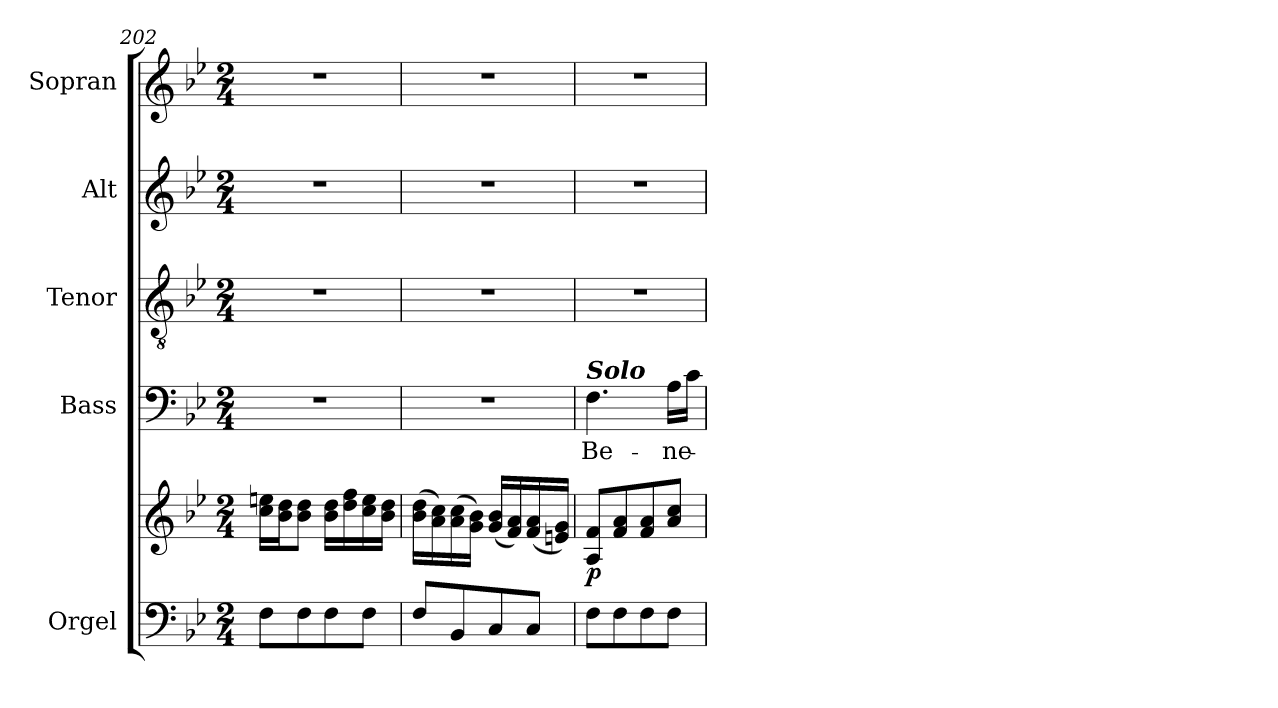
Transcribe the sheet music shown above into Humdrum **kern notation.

**kern	**kern	**dynam	**kern	**text	**kern	**kern	**kern
*part5	*part5	*part5	*part4	*part4	*part3	*part2	*part1
*staff6	*staff5	*staff5/6	*staff4	*staff4	*staff3	*staff2	*staff1
*I"Orgel	*	*	*I"Bass	*	*I"Tenor	*I"Alt	*I"Sopran
*I'Org.	*	*	*I'B.	*	*I'T.	*I'A.	*I'S.
*clefF4	*clefG2	*	*clefF4	*	*clefGv2	*clefG2	*clefG2
*k[b-e-]	*k[b-e-]	*	*k[b-e-]	*	*k[b-e-]	*k[b-e-]	*k[b-e-]
*B-:	*B-:	*	*B-:	*	*B-:	*B-:	*B-:
*M2/4	*M2/4	*	*M2/4	*	*M2/4	*M2/4	*M2/4
=202	=202	=202	=202	=202	=202	=202	=202
8F\L	16cc\ 16een\LL	.	2r	.	2r	2r	2r
.	16b-\ 16dd\J	.	.	.	.	.	.
8F\	8b-\ 8dd\J	.	.	.	.	.	.
8F\	16b-\ 16dd\LL	.	.	.	.	.	.
.	16dd\ 16ff\	.	.	.	.	.	.
8F\J	16cc\ 16ee\	.	.	.	.	.	.
.	16b-\ 16dd\JJ	.	.	.	.	.	.
=203	=203	=203	=203	=203	=203	=203	=203
8F/L	(>16b-\ 16dd\LL	.	2r	.	2r	2r	2r
.	16a\ 16cc\)	.	.	.	.	.	.
8BB-/	(>16a\ 16cc\	.	.	.	.	.	.
.	16g\ 16b-\JJ)	.	.	.	.	.	.
8C/	(<16g/ 16b-/LL	.	.	.	.	.	.
.	16f/ 16a/)	.	.	.	.	.	.
8C/J	(<16f/ 16a/	.	.	.	.	.	.
.	16en/ 16g/JJ)	.	.	.	.	.	.
=204	=204	=204	=204	=204	=204	=204	=204
!	!	!	!LO:TX:a:Bi:t=Solo	!	!	!	!
!	!	!LO:DY:b	!	!LO:LY:b	!	!	!
8F\L	8A/ 8f/L	p	4.F\	Be-	2r	2r	2r
8F\	8f/ 8a/	.	.	.	.	.	.
8F\	8f/ 8a/	.	.	.	.	.	.
!	!	!	!	!LO:LY:b	!	!	!
8F\J	8a/ 8cc/J	.	16A\LL	-ne-	.	.	.
.	.	.	16c\JJ	.	.	.	.
=	=	=	=	=	=	=	=
*-	*-	*-	*-	*-	*-	*-	*-
